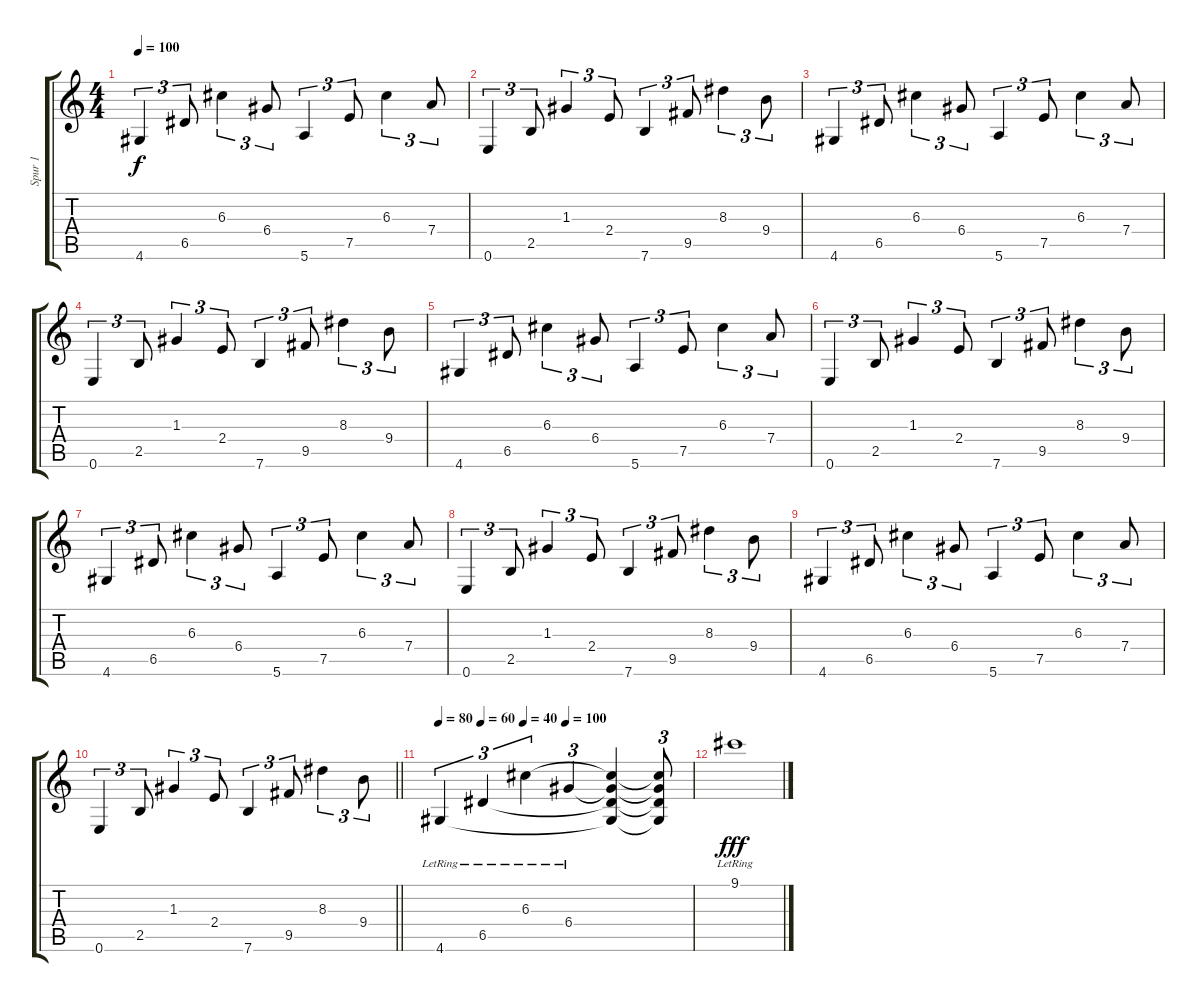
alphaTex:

\track ("Spur 1" "Spur 1") {instrument acousticguitarnylon}
\staff {score tabs}
\tuning (E4 B3 G3 D3 A2 E2) {hide}
\ts (4 4)
\tempo 100
\clef g2
\ks c
4.6.4{tu (3 2) dy f} 6.5.8{tu (3 2)} 6.3.4{tu (3 2)} 6.4.8{tu (3 2)} 5.6.4{tu (3 2)} 7.5.8{tu (3 2)} 6.3.4{tu (3 2)} 7.4.8{tu (3 2)} |
0.6.4{tu (3 2)} 2.5.8{tu (3 2)} 1.3.4{tu (3 2)} 2.4.8{tu (3 2)} 7.6.4{tu (3 2)} 9.5.8{tu (3 2)} 8.3.4{tu (3 2)} 9.4.8{tu (3 2)} |
4.6.4{tu (3 2)} 6.5.8{tu (3 2)} 6.3.4{tu (3 2)} 6.4.8{tu (3 2)} 5.6.4{tu (3 2)} 7.5.8{tu (3 2)} 6.3.4{tu (3 2)} 7.4.8{tu (3 2)} |
0.6.4{tu (3 2)} 2.5.8{tu (3 2)} 1.3.4{tu (3 2)} 2.4.8{tu (3 2)} 7.6.4{tu (3 2)} 9.5.8{tu (3 2)} 8.3.4{tu (3 2)} 9.4.8{tu (3 2)} |
4.6.4{tu (3 2)} 6.5.8{tu (3 2)} 6.3.4{tu (3 2)} 6.4.8{tu (3 2)} 5.6.4{tu (3 2)} 7.5.8{tu (3 2)} 6.3.4{tu (3 2)} 7.4.8{tu (3 2)} |
0.6.4{tu (3 2)} 2.5.8{tu (3 2)} 1.3.4{tu (3 2)} 2.4.8{tu (3 2)} 7.6.4{tu (3 2)} 9.5.8{tu (3 2)} 8.3.4{tu (3 2)} 9.4.8{tu (3 2)} |
4.6.4{tu (3 2)} 6.5.8{tu (3 2)} 6.3.4{tu (3 2)} 6.4.8{tu (3 2)} 5.6.4{tu (3 2)} 7.5.8{tu (3 2)} 6.3.4{tu (3 2)} 7.4.8{tu (3 2)} |
0.6.4{tu (3 2)} 2.5.8{tu (3 2)} 1.3.4{tu (3 2)} 2.4.8{tu (3 2)} 7.6.4{tu (3 2)} 9.5.8{tu (3 2)} 8.3.4{tu (3 2)} 9.4.8{tu (3 2)} |
4.6.4{tu (3 2)} 6.5.8{tu (3 2)} 6.3.4{tu (3 2)} 6.4.8{tu (3 2)} 5.6.4{tu (3 2)} 7.5.8{tu (3 2)} 6.3.4{tu (3 2)} 7.4.8{tu (3 2)} |
\barLineRight lightlight
0.6.4{tu (3 2)} 2.5.8{tu (3 2)} 1.3.4{tu (3 2)} 2.4.8{tu (3 2)} 7.6.4{tu (3 2)} 9.5.8{tu (3 2)} 8.3.4{tu (3 2)} 9.4.8{tu (3 2)} |
\tempo 80
\tempo (60 0.16666666666666666)
\tempo (40 0.3333333333333333)
\tempo (100 0.5)
4.6{lr}.4{tu (3 2)} 6.5{lr}.4{tu (3 2)} 6.3{lr}.4{tu (3 2)} 6.4{lr}.4{tu (3 2)} (6.3{t} 6.4{t} 6.5{t} 4.6{t}).4 (6.3{t} 6.4{t} 6.5{t} 4.6{t}).8{tu (3 2)} |
9.1{lr}.1{dy fff}
